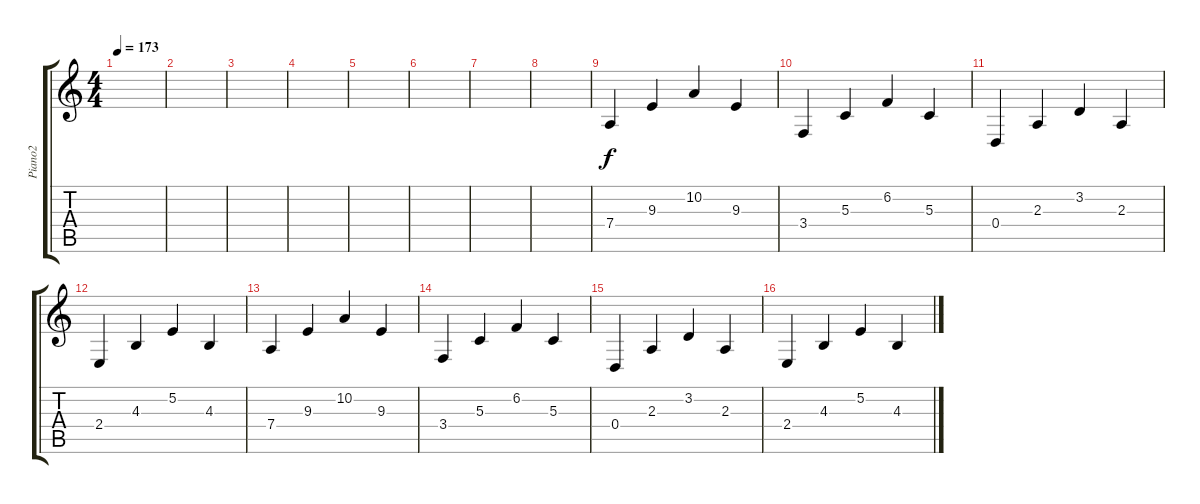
\track ("Piano2" "Piano2") {instrument brightacousticpiano}
\staff {score tabs}
\tuning (E4 B3 G3 D3 A2 E2) {hide}
\ts (4 4)
\tempo 173
\clef g2
\ks c
|
|
|
|
|
|
|
|
7.4.4 9.3.4 10.2.4 9.3.4 |
3.4.4 5.3.4 6.2.4 5.3.4 |
0.4.4 2.3.4 3.2.4 2.3.4 |
2.4.4 4.3.4 5.2.4 4.3.4 |
7.4.4 9.3.4 10.2.4 9.3.4 |
3.4.4 5.3.4 6.2.4 5.3.4 |
0.4.4 2.3.4 3.2.4 2.3.4 |
2.4.4 4.3.4 5.2.4 4.3.4
